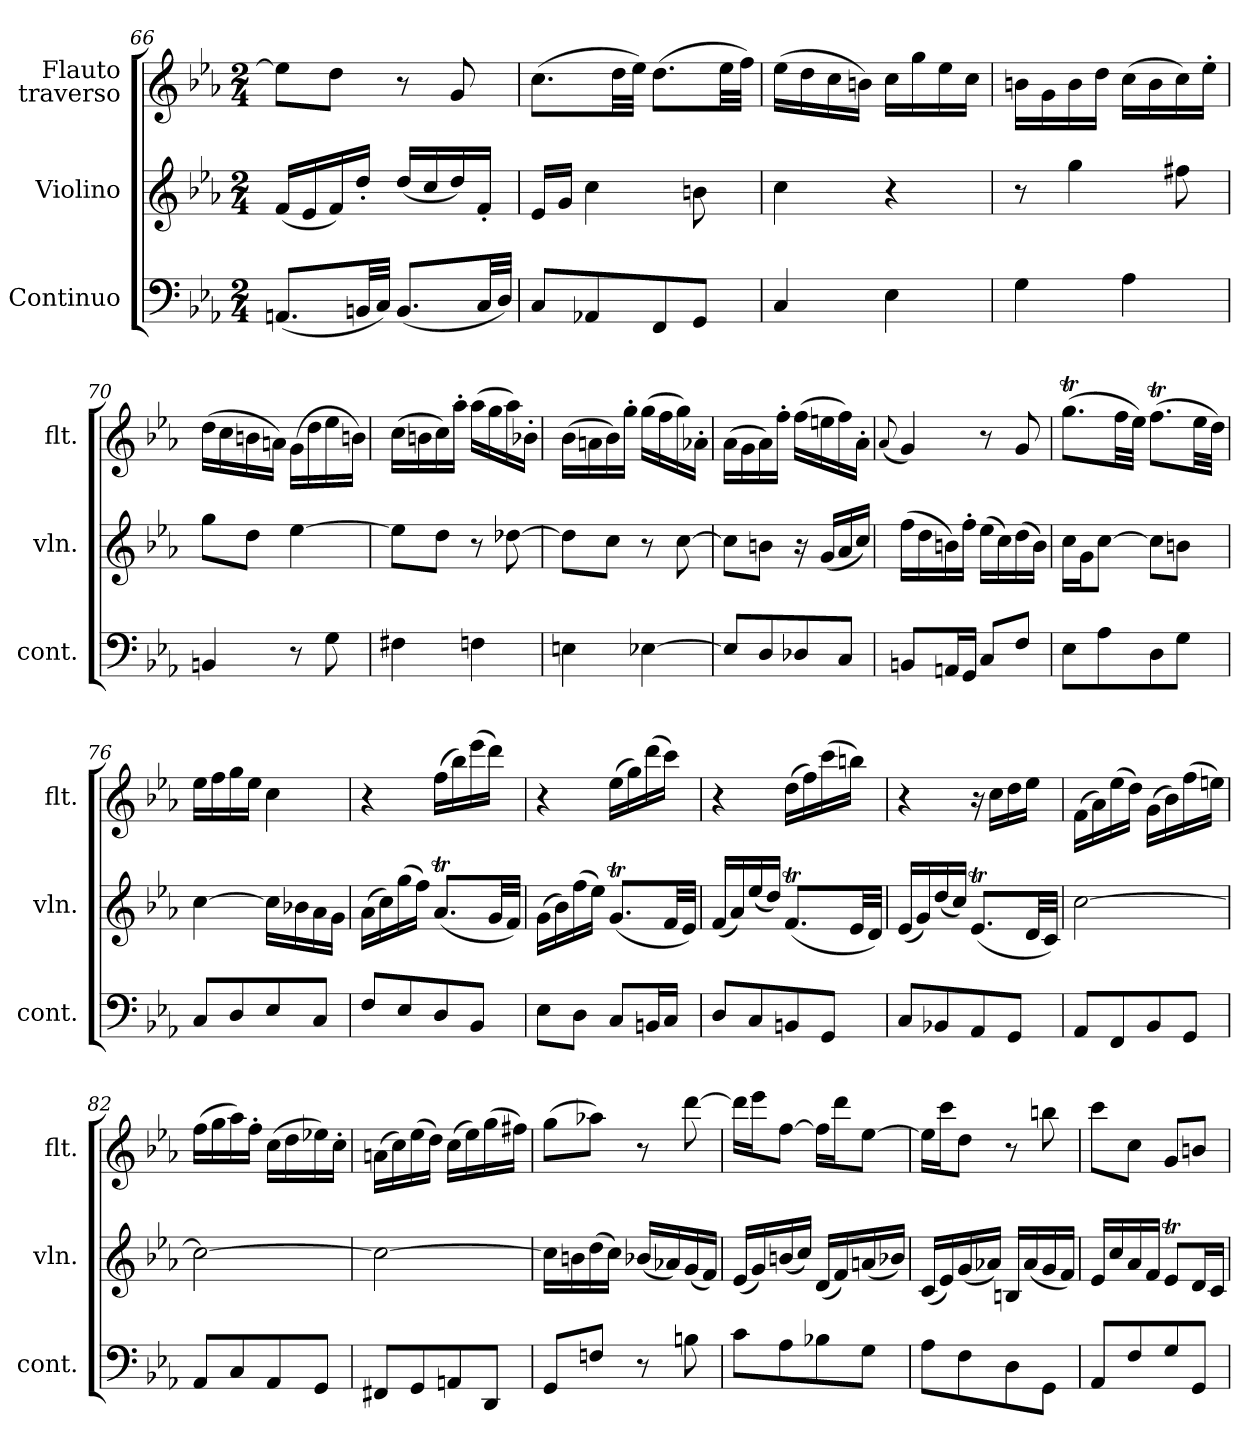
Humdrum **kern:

**kern	**kern	**kern
*part3	*part2	*part1
*staff3	*staff2	*staff1
*I"Continuo	*I"Violino	*I"Flauto\ntraverso
*I'cont.	*I'vln.	*I'flt.
*clefF4	*clefG2	*clefG2
*k[b-e-a-]	*k[b-e-a-]	*k[b-e-a-]
*M2/4	*M2/4	*M2/4
=66	=66	=66
(8.AAnL	(16fLL	8ee-L]
.	16e-	.
.	16f)	8ddJ
32BBnLL	16dd'JJ	.
32CJJJ)	.	.
(8.BBL	(16ddLL	8r
.	16cc	.
.	16dd)	8g
32CLL	16f'JJ	.
32DJJJ)	.	.
=67	=67	=67
8CL	16e-LL	(8.ccL
.	16gJJ	.
8AA-X	4cc	.
.	.	32ddLL
.	.	32ee-JJJ)
8FF	.	(8.ddL
8GGJ	8bn	.
.	.	32ee-LL
.	.	32ffJJJ)
=68	=68	=68
4C	4cc	(16ee-LL
.	.	16dd
.	.	16cc
.	.	16bnJJ)
4E-	4r	16ccLL
.	.	16gg
.	.	16ee-
.	.	16ccJJ
=69	=69	=69
4G	8r	16bnLL
.	.	16g
.	4gg	16b
.	.	16ddJJ
4A-	.	(16ccLL
.	.	16b
.	8ff#X	16cc)
.	.	16ee-'JJ
=70	=70	=70
4BBn	8ggL	(16ddLL
.	.	16cc
.	8ddJ	16bn
.	.	16anJJ)
8r	[4ee-	(16gLL
.	.	16dd
8G	.	16ee-
.	.	16bnJJ)
=71	=71	=71
4F#X	8ee-L]	(16ccLL
.	.	16bn
.	8ddJ	16cc)
.	.	16aa-'JJ
4Fn	8r	(16aa-LL
.	.	16gg
.	[8dd-X	16aa-)
.	.	16b-X'JJ
=72	=72	=72
4En	8dd-L]	(16b-LL
.	.	16an
.	8ccJ	16b-)
.	.	16gg'JJ
[4E-X	8r	(16ggLL
.	.	16ff
.	[8cc	16gg)
.	.	16a-X'JJ
=73	=73	=73
8E-/L]	8ccL]	(16a-LL
.	.	16g
8D/	8bnJ	16a-)
.	.	16ff'JJ
8D-X/	16r	(16ffLL
.	(16gLL	16een
8C/J	16a-	16ff)
.	16ccJJ)	16a-'JJ
=74	=74	=74
.	.	(8qqa-/
8BBnL	(16ffLL	4g)
.	16dd	.
16AAnL	16bn)	.
16GGJJ	16ff'JJ	.
8C/L	(16ee-LL	8r
.	16cc)	.
8F/J	(16dd	8g
.	16bJJ)	.
=75	=75	=75
8E-L	16cc\LL	(8.ggtL
.	16g\J	.
8A-	[8cc\J	.
.	.	32ffLL
.	.	32ee-JJJ)
8D	8ccL]	(8.ffTL
8GJ	8bnJ	.
.	.	32ee-LL
.	.	32ddJJJ)
=76	=76	=76
8C/L	[4cc	16ee-LL
.	.	16ff
8D/	.	16gg
.	.	16ee-JJ
8E-/	16cc\LL]	4cc
.	16b-X\	.
8C/J	16a-\	.
.	16g\JJ	.
=77	=77	=77
8F/L	(16a-LL	4r
.	16cc)	.
8E-/	(16gg	.
.	16ffJJ)	.
8D/	(8.a-TL	(16ffLL
.	.	16bb-)
8BB-/J	.	(16eee-
.	32gLL	16dddJJ)
.	32fJJJ)	.
=78	=78	=78
8E-L	(16gLL	4r
.	16b-)	.
8DJ	(16ff	.
.	16ee-JJ)	.
8CL	(8.gtL	(16ee-LL
.	.	16gg)
16BBnL	.	(16ddd
16CJJ	32fLL	16cccJJ)
.	32e-JJJ)	.
=79	=79	=79
8DL	(16f/LL	4r
.	16a-/)	.
8C	(16ee-/	.
.	16dd/JJ)	.
8BBn	(8.fTL	(16ddLL
.	.	16ff)
8GGJ	.	(16ccc
.	32e-LL	16bbnJJ)
.	32dJJJ)	.
=80	=80	=80
8CL	(16e-LL	4r
.	16g)	.
8BB-X	(16dd	.
.	16ccJJ)	.
8AA-	(8.e-TL	16r
.	.	16ccLL
8GGJ	.	16dd
.	32dLL	16ee-JJ
.	32cJJJ)	.
=81	=81	=81
8AA-L	[2cc	(16fLL
.	.	16a-)
8FF	.	(16ee-
.	.	16ddJJ)
8BB-	.	(16gLL
.	.	16b-)
8GGJ	.	(16ff
.	.	16eenJJ)
=82	=82	=82
8AA-L	2cc_	(16ffLL
.	.	16gg
8C	.	16aa-)
.	.	16ff'JJ
8AA-	.	(16ccLL
.	.	16dd
8GGJ	.	16ee-X)
.	.	16cc'JJ
=83	=83	=83
8FF#XL	2cc_	(16anLL
.	.	16cc)
8GG	.	(16ee-
.	.	16ddJJ)
8AAn	.	(16ccLL
.	.	16ee-)
8DDJ	.	(16gg
.	.	16ff#XJJ)
=84	=84	=84
8GGL	16ccLL]	(8ggL
.	16bn	.
8FnJ	(16dd	8aa-XJ)
.	16ccJJ)	.
8r	(16b-XLL	8r
.	16a-X)	.
8Bn	(16g	[8ddd
.	16fJJ)	.
=85	=85	=85
8cL	(16e-LL	16dddLL]
.	16g)	16eee-J
8A-	(16bn	[8ffJ
.	16ccJJ)	.
8B-X	(16dLL	16ffLL]
.	16f)	16dddJ
8GJ	(16an	[8ee-J
.	16b-XJJ)	.
=86	=86	=86
8A-L	(16cLL	16ee-LL]
.	16e-)	16cccJ
8F	(16g	8ddJ
.	16a-XJJ)	.
8D	16BnLL	8r
.	(16a-	.
8GGJ	16g	8bbn
.	16fJJ)	.
=87	=87	=87
8AA-L	16e-LL	8cccL
.	16cc	.
8F	16a-	8ccJ
.	16fJJ	.
8G	8e-TL	8gL
8GGJ	16dL	8bnJ
.	16cJJ	.
=	=	=
*-	*-	*-
